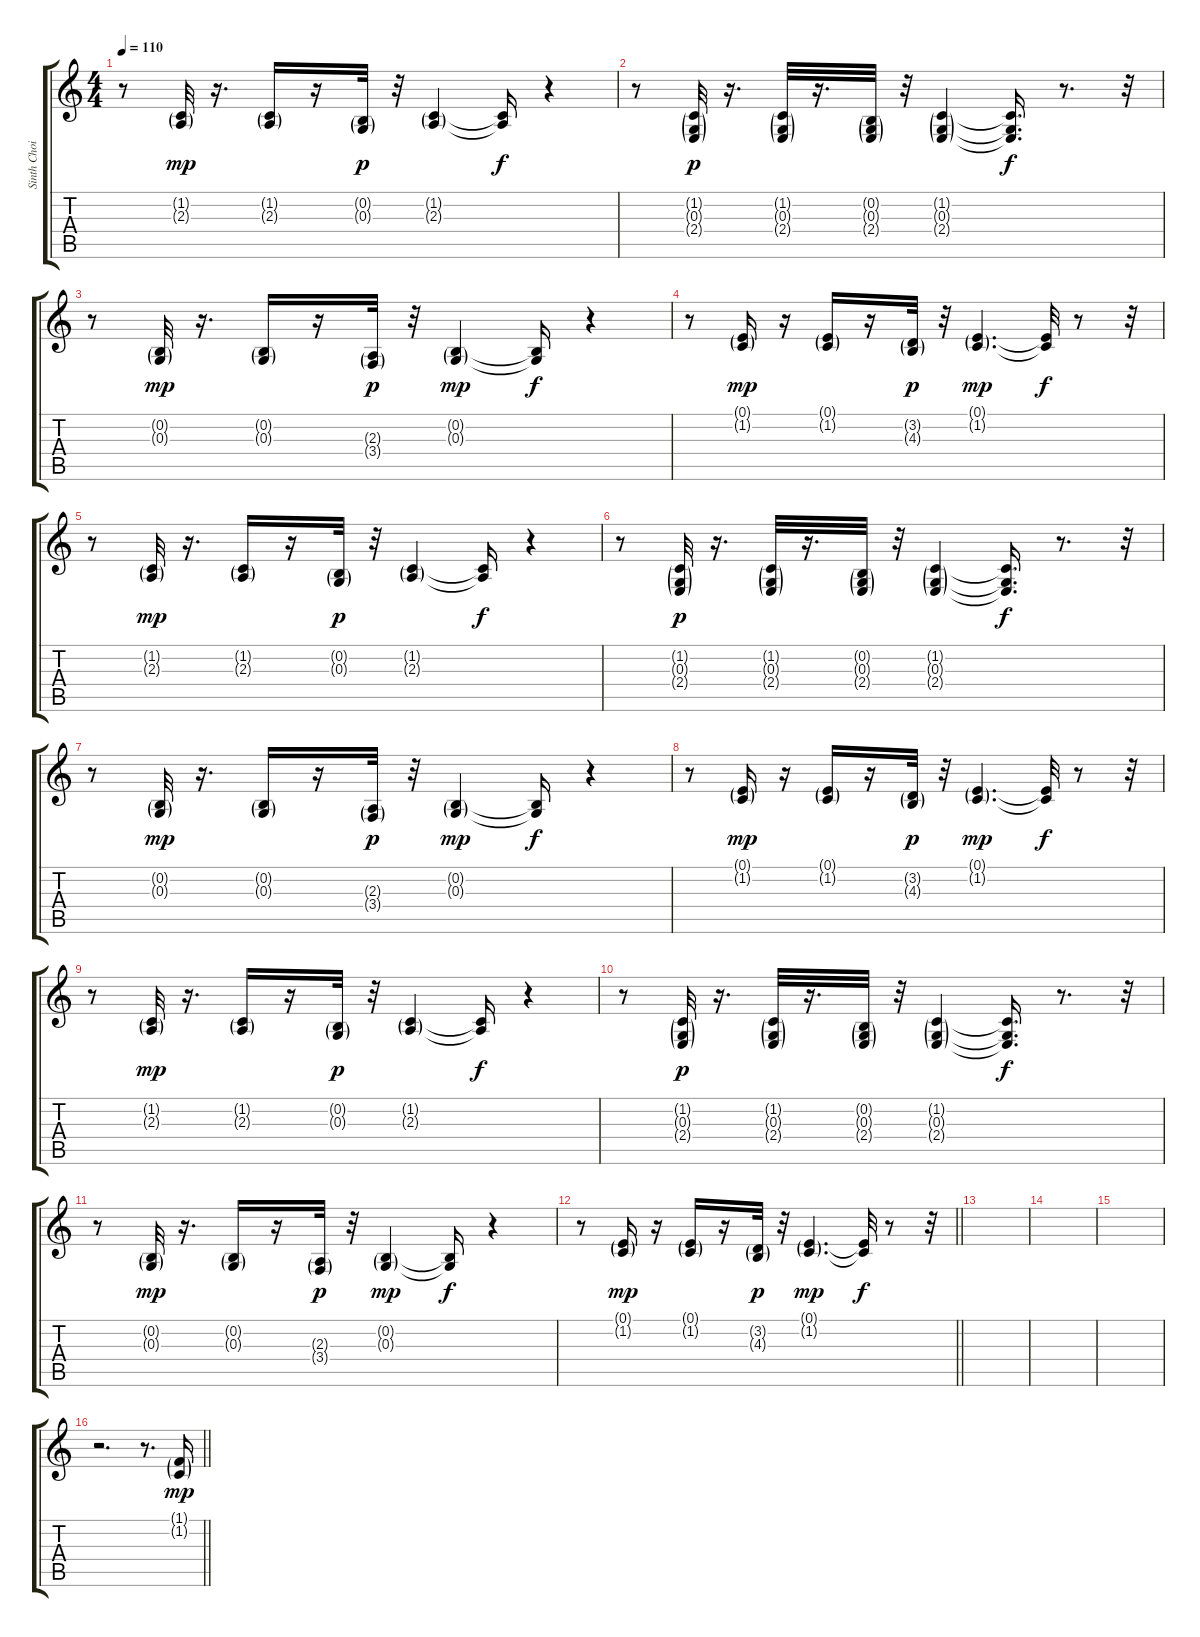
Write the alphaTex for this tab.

\track ("Sinth Choir" "Sinth Choi") {instrument choiraahs}
\staff {score tabs}
\tuning (E4 B3 G3 D3 A2 E2) {hide}
\ts (4 4)
\tempo 110
\clef g2
\ks c
r.8{dy f} (1.2{g} 2.3{g}).32{dy mp} r.16{d} (1.2{g} 2.3{g}).16 r.16 (0.2{g} 0.3{g}).32{dy p} r.32 (1.2{g} 2.3{g}).4 (1.2{t} 2.3{t}).16{dy f} r.4 |
r.8 (1.2{g} 0.3{g} 2.4{g}).32{dy p} r.16{d} (1.2{g} 0.3{g} 2.4{g}).32 r.16{d} (0.2{g} 0.3{g} 2.4{g}).32 r.32 (1.2{g} 0.3{g} 2.4{g}).4 (1.2{t} 0.3{t} 2.4{t}).16{d dy f} r.8{d} r.32 |
r.8 (0.2{g} 0.3{g}).32{dy mp} r.16{d} (0.2{g} 0.3{g}).16 r.16 (2.3{g} 3.4{g}).32{dy p} r.32 (0.2{g} 0.3{g}).4{dy mp} (0.2{t} 0.3{t}).16{dy f} r.4 |
r.8 (0.1{g} 1.2{g}).16{dy mp} r.16 (0.1{g} 1.2{g}).16 r.16 (3.2{g} 4.3{g}).32{dy p} r.32 (0.1{g} 1.2{g}).4{d dy mp} (0.1{t} 1.2{t}).32{dy f} r.8 r.32 |
r.8 (1.2{g} 2.3{g}).32{dy mp} r.16{d} (1.2{g} 2.3{g}).16 r.16 (0.2{g} 0.3{g}).32{dy p} r.32 (1.2{g} 2.3{g}).4 (1.2{t} 2.3{t}).16{dy f} r.4 |
r.8 (1.2{g} 0.3{g} 2.4{g}).32{dy p} r.16{d} (1.2{g} 0.3{g} 2.4{g}).32 r.16{d} (0.2{g} 0.3{g} 2.4{g}).32 r.32 (1.2{g} 0.3{g} 2.4{g}).4 (1.2{t} 0.3{t} 2.4{t}).16{d dy f} r.8{d} r.32 |
r.8 (0.2{g} 0.3{g}).32{dy mp} r.16{d} (0.2{g} 0.3{g}).16 r.16 (2.3{g} 3.4{g}).32{dy p} r.32 (0.2{g} 0.3{g}).4{dy mp} (0.2{t} 0.3{t}).16{dy f} r.4 |
r.8 (0.1{g} 1.2{g}).16{dy mp} r.16 (0.1{g} 1.2{g}).16 r.16 (3.2{g} 4.3{g}).32{dy p} r.32 (0.1{g} 1.2{g}).4{d dy mp} (0.1{t} 1.2{t}).32{dy f} r.8 r.32 |
r.8 (1.2{g} 2.3{g}).32{dy mp} r.16{d} (1.2{g} 2.3{g}).16 r.16 (0.2{g} 0.3{g}).32{dy p} r.32 (1.2{g} 2.3{g}).4 (1.2{t} 2.3{t}).16{dy f} r.4 |
r.8 (1.2{g} 0.3{g} 2.4{g}).32{dy p} r.16{d} (1.2{g} 0.3{g} 2.4{g}).32 r.16{d} (0.2{g} 0.3{g} 2.4{g}).32 r.32 (1.2{g} 0.3{g} 2.4{g}).4 (1.2{t} 0.3{t} 2.4{t}).16{d dy f} r.8{d} r.32 |
r.8 (0.2{g} 0.3{g}).32{dy mp} r.16{d} (0.2{g} 0.3{g}).16 r.16 (2.3{g} 3.4{g}).32{dy p} r.32 (0.2{g} 0.3{g}).4{dy mp} (0.2{t} 0.3{t}).16{dy f} r.4 |
\barLineRight lightlight
r.8 (0.1{g} 1.2{g}).16{dy mp} r.16 (0.1{g} 1.2{g}).16 r.16 (3.2{g} 4.3{g}).32{dy p} r.32 (0.1{g} 1.2{g}).4{d dy mp} (0.1{t} 1.2{t}).32{dy f} r.8 r.32 |
|
|
|
\barLineRight lightlight
r.2{d} r.8{d} (1.1{g} 1.2{g}).16{dy mp}
